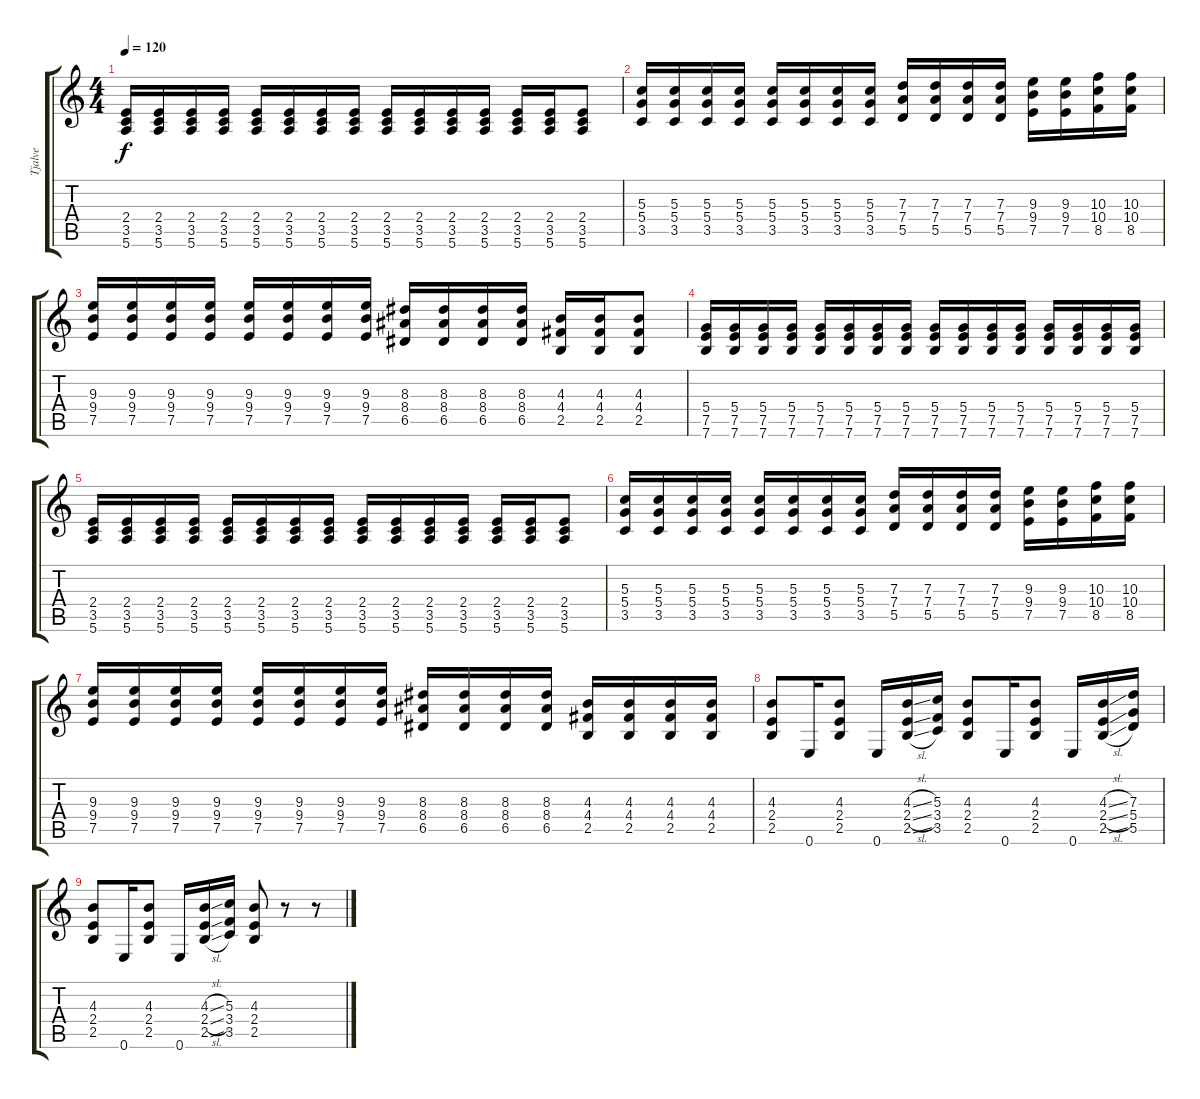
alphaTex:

\track ("Tjalve" "Tjalve") {instrument distortionguitar}
\staff {score tabs}
\tuning (E4 B3 G3 D3 A2 E2) {hide}
\ts (4 4)
\tempo 120
\clef g2
\ks c
(2.4 3.5 5.6).16{dy f} (2.4 3.5 5.6).16 (2.4 3.5 5.6).16 (2.4 3.5 5.6).16 (2.4 3.5 5.6).16 (2.4 3.5 5.6).16 (2.4 3.5 5.6).16 (2.4 3.5 5.6).16 (2.4 3.5 5.6).16 (2.4 3.5 5.6).16 (2.4 3.5 5.6).16 (2.4 3.5 5.6).16 (2.4 3.5 5.6).16 (2.4 3.5 5.6).16 (2.4 3.5 5.6).8 |
(5.3 5.4 3.5).16 (5.3 5.4 3.5).16 (5.3 5.4 3.5).16 (5.3 5.4 3.5).16 (5.3 5.4 3.5).16 (5.3 5.4 3.5).16 (5.3 5.4 3.5).16 (5.3 5.4 3.5).16 (7.3 7.4 5.5).16 (7.3 7.4 5.5).16 (7.3 7.4 5.5).16 (7.3 7.4 5.5).16 (9.3 9.4 7.5).16 (9.3 9.4 7.5).16 (10.3 10.4 8.5).16 (10.3 10.4 8.5).16 |
(9.3 9.4 7.5).16 (9.3 9.4 7.5).16 (9.3 9.4 7.5).16 (9.3 9.4 7.5).16 (9.3 9.4 7.5).16 (9.3 9.4 7.5).16 (9.3 9.4 7.5).16 (9.3 9.4 7.5).16 (8.3 8.4 6.5).16 (8.3 8.4 6.5).16 (8.3 8.4 6.5).16 (8.3 8.4 6.5).16 (4.3 4.4 2.5).16 (4.3 4.4 2.5).16 (4.3 4.4 2.5).8 |
(5.4 7.5 7.6).16 (5.4 7.5 7.6).16 (5.4 7.5 7.6).16 (5.4 7.5 7.6).16 (5.4 7.5 7.6).16 (5.4 7.5 7.6).16 (5.4 7.5 7.6).16 (5.4 7.5 7.6).16 (5.4 7.5 7.6).16 (5.4 7.5 7.6).16 (5.4 7.5 7.6).16 (5.4 7.5 7.6).16 (5.4 7.5 7.6).16 (5.4 7.5 7.6).16 (5.4 7.5 7.6).16 (5.4 7.5 7.6).16 |
(2.4 3.5 5.6).16 (2.4 3.5 5.6).16 (2.4 3.5 5.6).16 (2.4 3.5 5.6).16 (2.4 3.5 5.6).16 (2.4 3.5 5.6).16 (2.4 3.5 5.6).16 (2.4 3.5 5.6).16 (2.4 3.5 5.6).16 (2.4 3.5 5.6).16 (2.4 3.5 5.6).16 (2.4 3.5 5.6).16 (2.4 3.5 5.6).16 (2.4 3.5 5.6).16 (2.4 3.5 5.6).8 |
(5.3 5.4 3.5).16 (5.3 5.4 3.5).16 (5.3 5.4 3.5).16 (5.3 5.4 3.5).16 (5.3 5.4 3.5).16 (5.3 5.4 3.5).16 (5.3 5.4 3.5).16 (5.3 5.4 3.5).16 (7.3 7.4 5.5).16 (7.3 7.4 5.5).16 (7.3 7.4 5.5).16 (7.3 7.4 5.5).16 (9.3 9.4 7.5).16 (9.3 9.4 7.5).16 (10.3 10.4 8.5).16 (10.3 10.4 8.5).16 |
(9.3 9.4 7.5).16 (9.3 9.4 7.5).16 (9.3 9.4 7.5).16 (9.3 9.4 7.5).16 (9.3 9.4 7.5).16 (9.3 9.4 7.5).16 (9.3 9.4 7.5).16 (9.3 9.4 7.5).16 (8.3 8.4 6.5).16 (8.3 8.4 6.5).16 (8.3 8.4 6.5).16 (8.3 8.4 6.5).16 (4.3 4.4 2.5).16 (4.3 4.4 2.5).16 (4.3 4.4 2.5).16 (4.3 4.4 2.5).16 |
(4.3 2.4 2.5).8 0.6.16 (4.3 2.4 2.5).8 0.6.16 (4.3{sl} 2.4{sl} 2.5{sl}).16 (5.3 3.4 3.5).16 (4.3 2.4 2.5).8 0.6.16 (4.3 2.4 2.5).8 0.6.16 (4.3{sl} 2.4{sl} 2.5{sl}).16 (7.3 5.4 5.5).16 |
(4.3 2.4 2.5).8 0.6.16 (4.3 2.4 2.5).8 0.6.16 (4.3{sl} 2.4{sl} 2.5{sl}).16 (5.3 3.4 3.5).16 (4.3 2.4 2.5).8 r.8 r.8
